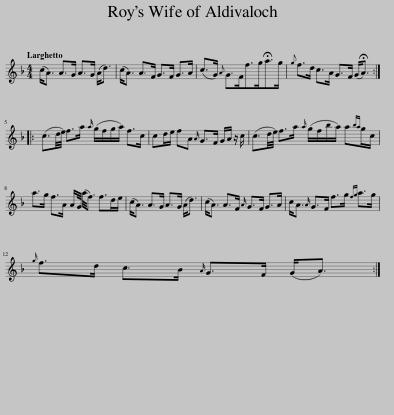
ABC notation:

X:1
L:1/8
Q:1/4=66
M:4/4
I:linebreak $
K:F
V:1 treble
V:1
 (c<A) A>G A>G (A<d) | (c<A) A>F G>F G>A | (c>G){A} G>Ff>g!fermata!a>g |{g} f>d c>A G>F (G<!fermata!A) ::$ (c3/2d/4e/4) f>a{a} (g/f/g/a/) f>c | %5
 cd/e/ fA{A} G>F G/A/ z/ c/ | (c3/2d/4e/4) f>a{a} (g/f/b/a/) a{ba}g/c/ |$ a>g f>A A/G/4 (a/4f3/2) f>de/ | (c<A) A>G A>G (A<d) | (c<A) A>F{A} G>F G>A | %10
 c<A{A} G>F f>g{fg} a>g |${g} f>d c>B{A} G>F (G<A) :| %12
